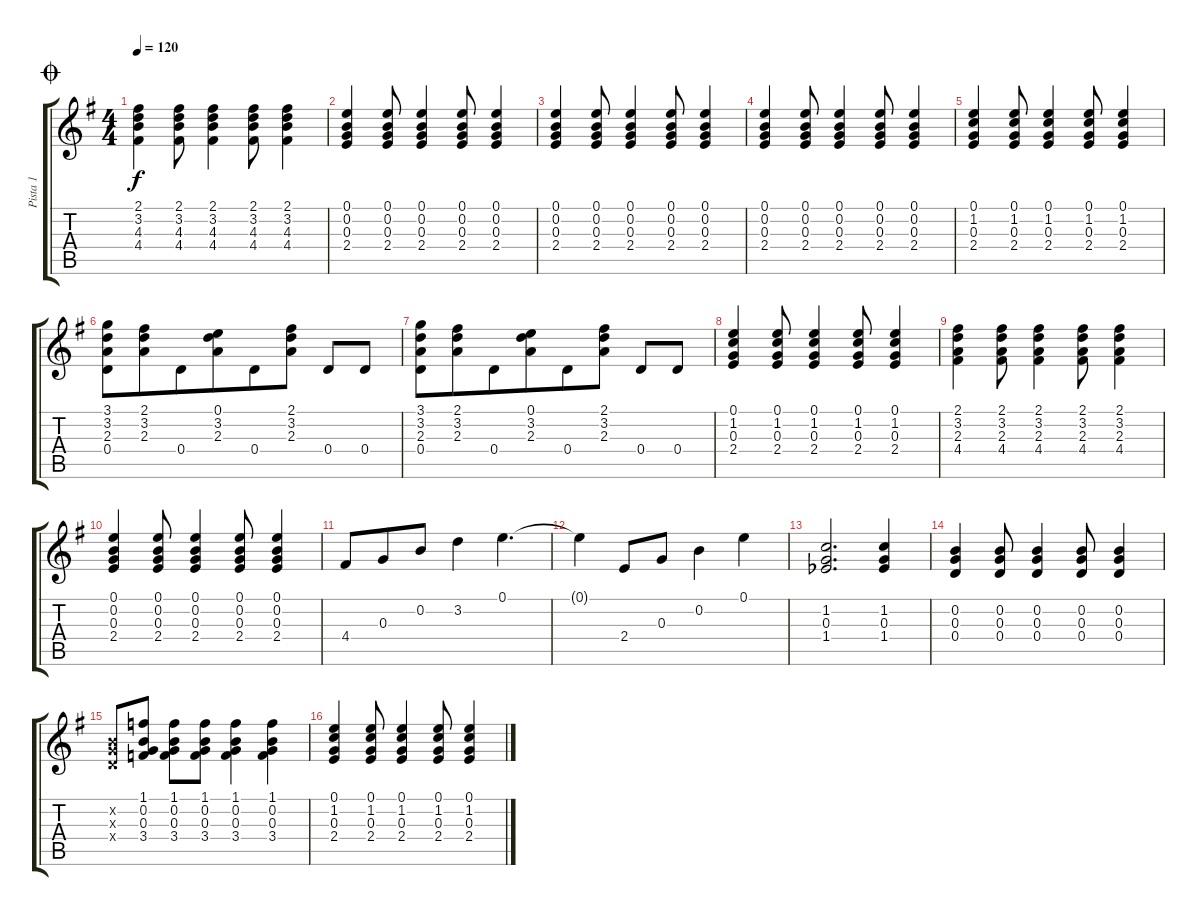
\track ("Pista 1" "Pista 1") {instrument acousticguitarnylon}
\staff {score tabs}
\tuning (E4 B3 G3 D3 A2 E2) {hide}
\ts (4 4)
\jump coda
\tempo 120
\clef g2
\ks g
(2.1 3.2 4.3 4.4).4{dy f} (2.1 3.2 4.3 4.4).8 (2.1 3.2 4.3 4.4).4 (2.1 3.2 4.3 4.4).8 (2.1 3.2 4.3 4.4).4 |
(0.1 0.2 0.3 2.4).4 (0.1 0.2 0.3 2.4).8 (0.1 0.2 0.3 2.4).4 (0.1 0.2 0.3 2.4).8 (0.1 0.2 0.3 2.4).4 |
(0.1 0.2 0.3 2.4).4 (0.1 0.2 0.3 2.4).8 (0.1 0.2 0.3 2.4).4 (0.1 0.2 0.3 2.4).8 (0.1 0.2 0.3 2.4).4 |
(0.1 0.2 0.3 2.4).4 (0.1 0.2 0.3 2.4).8 (0.1 0.2 0.3 2.4).4 (0.1 0.2 0.3 2.4).8 (0.1 0.2 0.3 2.4).4 |
(0.1 1.2 0.3 2.4).4 (0.1 1.2 0.3 2.4).8 (0.1 1.2 0.3 2.4).4 (0.1 1.2 0.3 2.4).8 (0.1 1.2 0.3 2.4).4 |
(3.1 3.2 2.3 0.4).8 (2.1 3.2 2.3).8{beam merge} 0.4.8 (0.1 3.2 2.3).8{beam merge} 0.4.8 (2.1 3.2 2.3).8 0.4.8 0.4.8 |
(3.1 3.2 2.3 0.4).8 (2.1 3.2 2.3).8{beam merge} 0.4.8 (0.1 3.2 2.3).8{beam merge} 0.4.8 (2.1 3.2 2.3).8 0.4.8 0.4.8 |
(0.1 1.2 0.3 2.4).4 (0.1 1.2 0.3 2.4).8 (0.1 1.2 0.3 2.4).4 (0.1 1.2 0.3 2.4).8 (0.1 1.2 0.3 2.4).4 |
(2.1 3.2 2.3 4.4).4 (2.1 3.2 2.3 4.4).8 (2.1 3.2 2.3 4.4).4 (2.1 3.2 2.3 4.4).8 (2.1 3.2 2.3 4.4).4 |
(0.1 0.2 0.3 2.4).4 (0.1 0.2 0.3 2.4).8 (0.1 0.2 0.3 2.4).4 (0.1 0.2 0.3 2.4).8 (0.1 0.2 0.3 2.4).4 |
4.4.8 0.3.8{beam merge} 0.2.8 3.2.4 0.1.4{d} |
0.1{t}.4 2.4.8 0.3.8 0.2.4 0.1.4 |
(1.2 0.3 1.4{acc b}).2{d} (1.2 0.3 1.4{acc b}).4 |
(0.2 0.3 0.4).4 (0.2 0.3 0.4).8 (0.2 0.3 0.4).4 (0.2 0.3 0.4).8 (0.2 0.3 0.4).4 |
(0.2{x} 0.3{x} 0.4{x}).8 (1.1 0.2 0.3 3.4).8 (1.1 0.2 0.3 3.4).8 (1.1 0.2 0.3 3.4).8 (1.1 0.2 0.3 3.4).4 (1.1 0.2 0.3 3.4).4 |
(0.1 1.2 0.3 2.4).4 (0.1 1.2 0.3 2.4).8 (0.1 1.2 0.3 2.4).4 (0.1 1.2 0.3 2.4).8 (0.1 1.2 0.3 2.4).4
